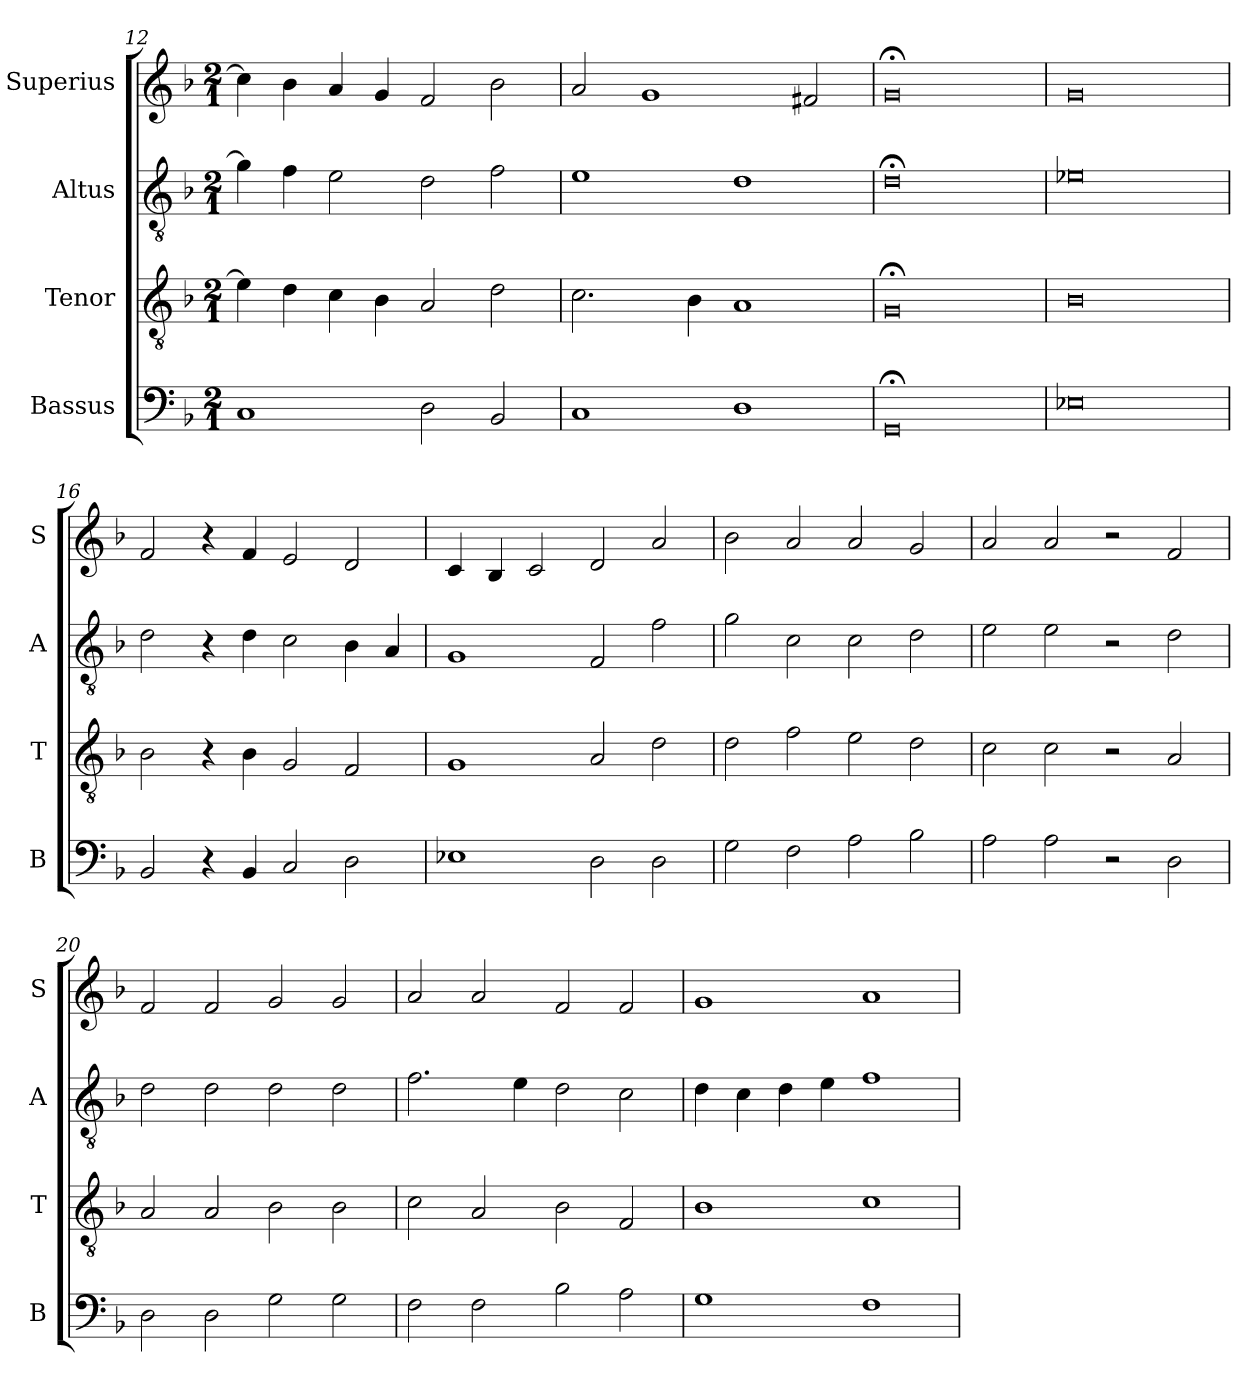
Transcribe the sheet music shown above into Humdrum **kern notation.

**kern	**kern	**kern	**kern
*part4	*part3	*part2	*part1
*staff4	*staff3	*staff2	*staff1
*I"Bassus	*I"Tenor	*I"Altus	*I"Superius
*I'B	*I'T	*I'A	*I'S
*clefF4	*clefGv2	*clefGv2	*clefG2
*k[b-]	*k[b-]	*k[b-]	*k[b-]
*F:	*F:	*F:	*F:
*M2/1	*M2/1	*M2/1	*M2/1
=12	=12	=12	=12
1C	4e-]	4g]	4cc]
.	4d	4f	4b-
.	4c	2e	4a
.	4B-	.	4g
2D	2A	2d	2f
2BB-	2d	2f	2b-
=13	=13	=13	=13
1C	2.c	1e	2a
.	.	.	1g
.	4B-	.	.
1D	1A	1d	.
.	.	.	2f#X
=14	=14	=14	=14
0GG;<	0G;<	0d;<	0g;<
=15	=15	=15	=15
0E-X	0B-	0e-X	0g
=16	=16	=16	=16
2BB-	2B-	2d	2f
4r	4r	4r	4r
4BB-	4B-	4d	4f
2C	2G	2c	2e
2D	2F	4B-	2d
.	.	4A	.
=17	=17	=17	=17
1E-X	1G	1G	4c
.	.	.	4B-
.	.	.	2c
2D	2A	2F	2d
2D	2d	2f	2a
=18	=18	=18	=18
2G	2d	2g	2b-
2F	2f	2c	2a
2A	2e	2c	2a
2B-	2d	2d	2g
=19	=19	=19	=19
2A	2c	2e	2a
2A	2c	2e	2a
2r	2r	2r	2r
2D	2A	2d	2f
=20	=20	=20	=20
2D	2A	2d	2f
2D	2A	2d	2f
2G	2B-	2d	2g
2G	2B-	2d	2g
=21	=21	=21	=21
2F	2c	2.f	2a
2F	2A	.	2a
.	.	4e	.
2B-	2B-	2d	2f
2A	2F	2c	2f
=22	=22	=22	=22
1G	1B-	4d	1g
.	.	4c	.
.	.	4d	.
.	.	4e	.
1F	1c	1f	1a
=	=	=	=
*-	*-	*-	*-
